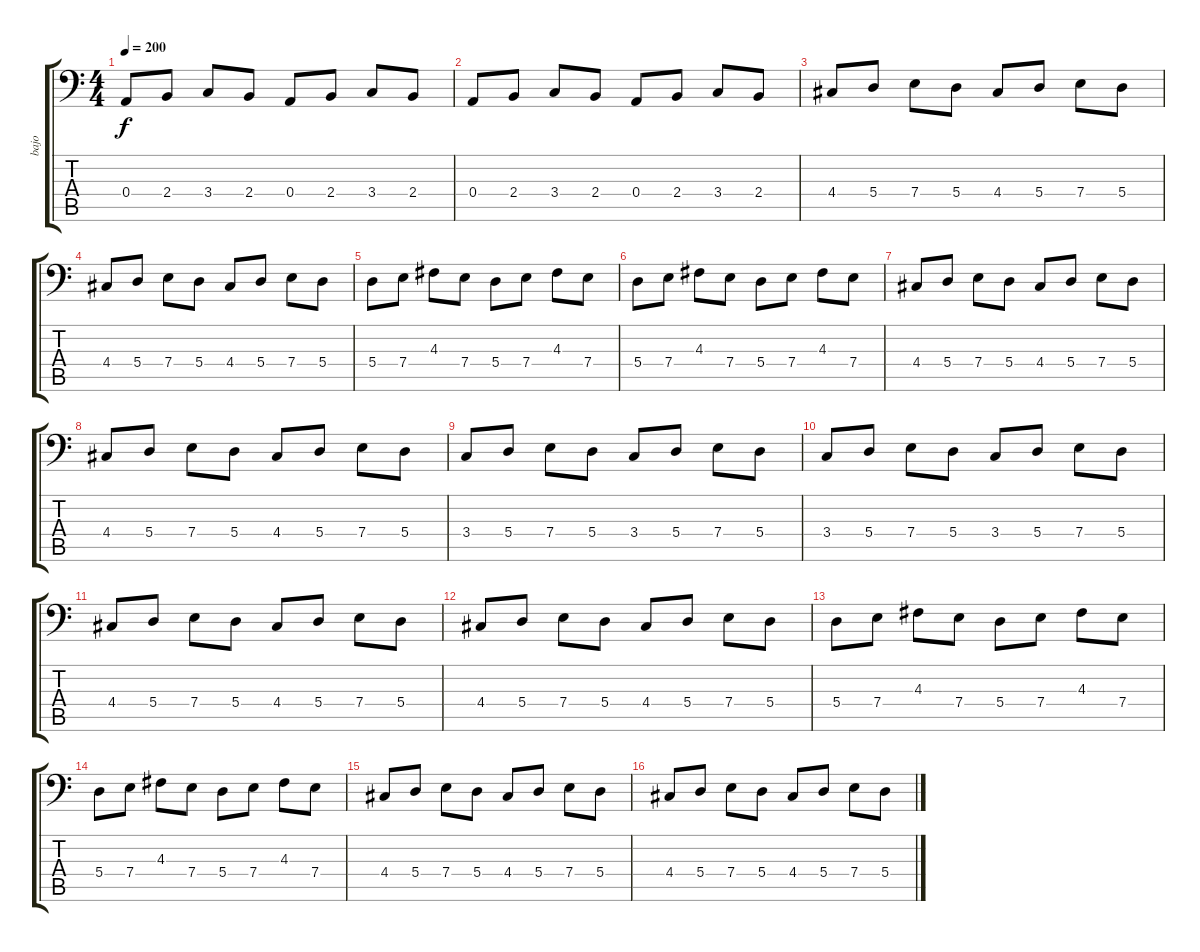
\track ("bajo" "bajo") {instrument electricbassfinger}
\staff {score tabs}
\tuning (C3 G2 D2 A1 E1 B0) {hide}
\ts (4 4)
\tempo 200
\clef f4
\ks c
0.4.8{dy f} 2.4.8 3.4.8 2.4.8 0.4.8 2.4.8 3.4.8 2.4.8 |
0.4.8 2.4.8 3.4.8 2.4.8 0.4.8 2.4.8 3.4.8 2.4.8 |
4.4.8 5.4.8 7.4.8 5.4.8 4.4.8 5.4.8 7.4.8 5.4.8 |
4.4.8 5.4.8 7.4.8 5.4.8 4.4.8 5.4.8 7.4.8 5.4.8 |
5.4.8 7.4.8 4.3.8 7.4.8 5.4.8 7.4.8 4.3.8 7.4.8 |
5.4.8 7.4.8 4.3.8 7.4.8 5.4.8 7.4.8 4.3.8 7.4.8 |
4.4.8 5.4.8 7.4.8 5.4.8 4.4.8 5.4.8 7.4.8 5.4.8 |
4.4.8 5.4.8 7.4.8 5.4.8 4.4.8 5.4.8 7.4.8 5.4.8 |
3.4.8 5.4.8 7.4.8 5.4.8 3.4.8 5.4.8 7.4.8 5.4.8 |
3.4.8 5.4.8 7.4.8 5.4.8 3.4.8 5.4.8 7.4.8 5.4.8 |
4.4.8 5.4.8 7.4.8 5.4.8 4.4.8 5.4.8 7.4.8 5.4.8 |
4.4.8 5.4.8 7.4.8 5.4.8 4.4.8 5.4.8 7.4.8 5.4.8 |
5.4.8 7.4.8 4.3.8 7.4.8 5.4.8 7.4.8 4.3.8 7.4.8 |
5.4.8 7.4.8 4.3.8 7.4.8 5.4.8 7.4.8 4.3.8 7.4.8 |
4.4.8 5.4.8 7.4.8 5.4.8 4.4.8 5.4.8 7.4.8 5.4.8 |
4.4.8 5.4.8 7.4.8 5.4.8 4.4.8 5.4.8 7.4.8 5.4.8
